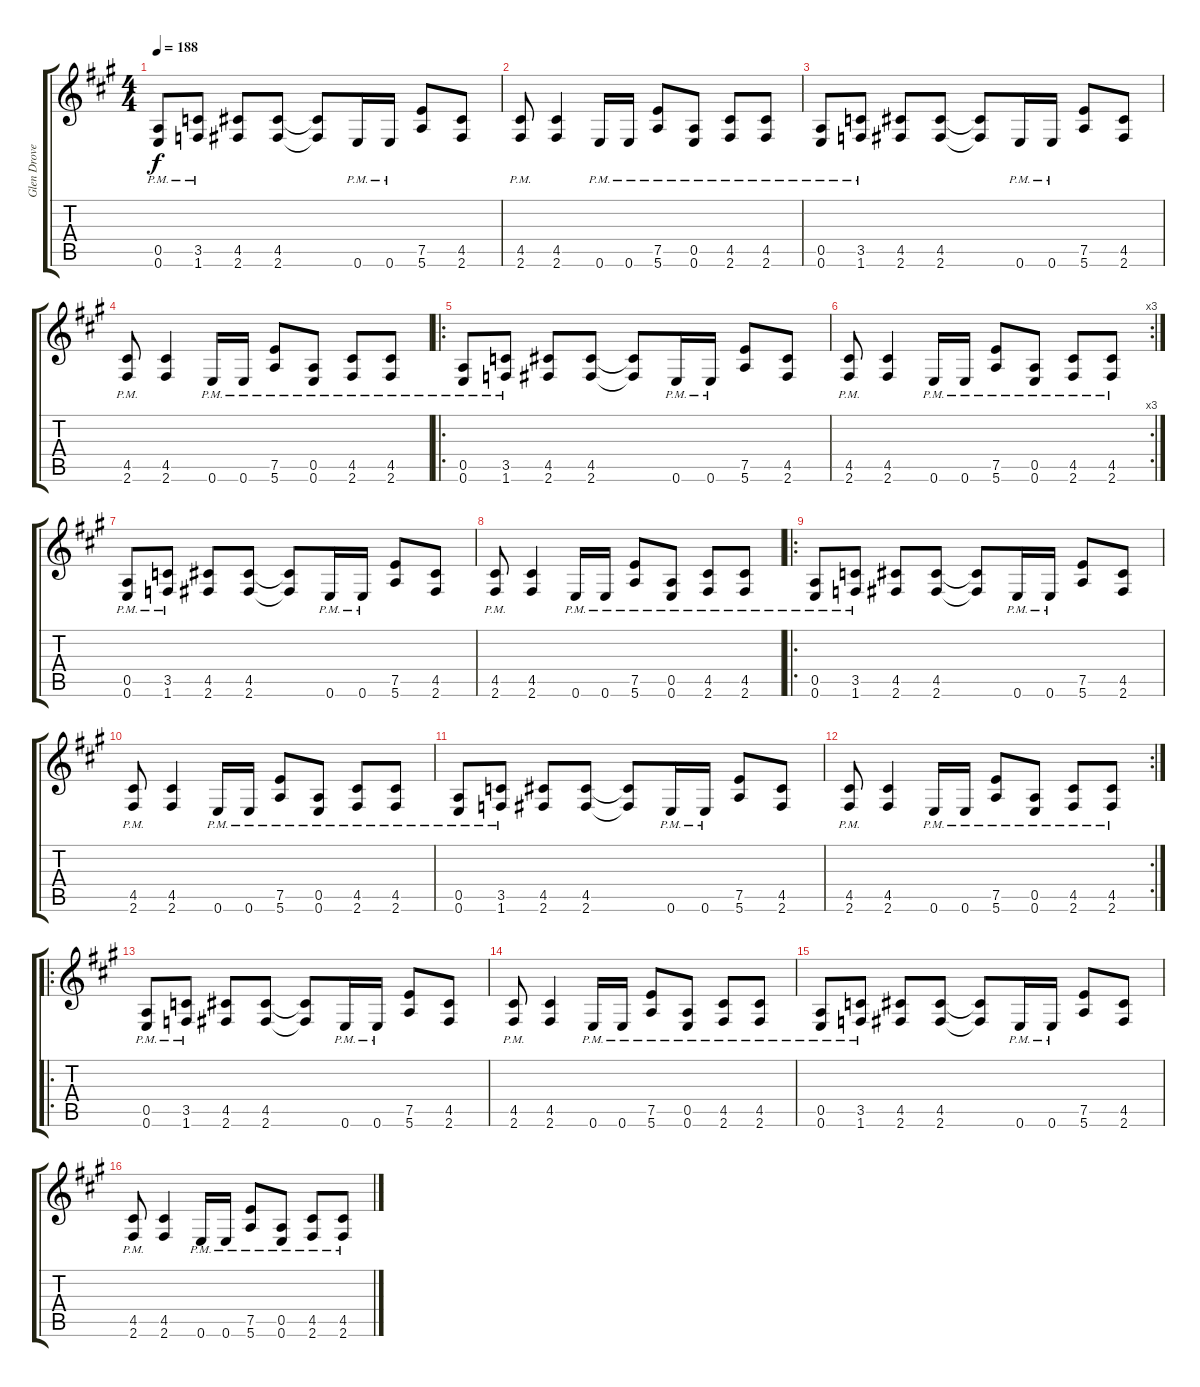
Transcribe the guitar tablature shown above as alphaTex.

\track ("Glen Drover" "Glen Drove") {instrument overdrivenguitar}
\staff {score tabs}
\tuning (E4 B3 G3 D3 A2 E2) {hide}
\ts (4 4)
\tempo 188
\clef g2
\ks a
(0.5{pm} 0.6{pm}).8{dy f} (3.5{pm} 1.6{pm}).8 (4.5 2.6).8 (4.5 2.6).8 (4.5{t} 2.6{t}).8 0.6{pm}.16 0.6{pm}.16 (7.5 5.6).8 (4.5 2.6).8 |
(4.5{pm} 2.6{pm}).8 (4.5 2.6).4 0.6{pm}.16 0.6{pm}.16 (7.5{pm} 5.6{pm}).8 (0.5{pm} 0.6{pm}).8 (4.5{pm} 2.6{pm}).8 (4.5{pm} 2.6{pm}).8 |
(0.5{pm} 0.6{pm}).8 (3.5{pm} 1.6{pm}).8 (4.5 2.6).8 (4.5 2.6).8 (4.5{t} 2.6{t}).8 0.6{pm}.16 0.6{pm}.16 (7.5 5.6).8 (4.5 2.6).8 |
(4.5{pm} 2.6{pm}).8 (4.5 2.6).4 0.6{pm}.16 0.6{pm}.16 (7.5{pm} 5.6{pm}).8 (0.5{pm} 0.6{pm}).8 (4.5{pm} 2.6{pm}).8 (4.5{pm} 2.6{pm}).8 |
\ro
(0.5{pm} 0.6{pm}).8 (3.5{pm} 1.6{pm}).8 (4.5 2.6).8 (4.5 2.6).8 (4.5{t} 2.6{t}).8 0.6{pm}.16 0.6{pm}.16 (7.5 5.6).8 (4.5 2.6).8 |
\rc 3
(4.5{pm} 2.6{pm}).8 (4.5 2.6).4 0.6{pm}.16 0.6{pm}.16 (7.5{pm} 5.6{pm}).8 (0.5{pm} 0.6{pm}).8 (4.5{pm} 2.6{pm}).8 (4.5{pm} 2.6{pm}).8 |
(0.5{pm} 0.6{pm}).8 (3.5{pm} 1.6{pm}).8 (4.5 2.6).8 (4.5 2.6).8 (4.5{t} 2.6{t}).8 0.6{pm}.16 0.6{pm}.16 (7.5 5.6).8 (4.5 2.6).8 |
(4.5{pm} 2.6{pm}).8 (4.5 2.6).4 0.6{pm}.16 0.6{pm}.16 (7.5{pm} 5.6{pm}).8 (0.5{pm} 0.6{pm}).8 (4.5{pm} 2.6{pm}).8 (4.5{pm} 2.6{pm}).8 |
\ro
(0.5{pm} 0.6{pm}).8 (3.5{pm} 1.6{pm}).8 (4.5 2.6).8 (4.5 2.6).8 (4.5{t} 2.6{t}).8 0.6{pm}.16 0.6{pm}.16 (7.5 5.6).8 (4.5 2.6).8 |
(4.5{pm} 2.6{pm}).8 (4.5 2.6).4 0.6{pm}.16 0.6{pm}.16 (7.5{pm} 5.6{pm}).8 (0.5{pm} 0.6{pm}).8 (4.5{pm} 2.6{pm}).8 (4.5{pm} 2.6{pm}).8 |
(0.5{pm} 0.6{pm}).8 (3.5{pm} 1.6{pm}).8 (4.5 2.6).8 (4.5 2.6).8 (4.5{t} 2.6{t}).8 0.6{pm}.16 0.6{pm}.16 (7.5 5.6).8 (4.5 2.6).8 |
\rc 2
(4.5{pm} 2.6{pm}).8 (4.5 2.6).4 0.6{pm}.16 0.6{pm}.16 (7.5{pm} 5.6{pm}).8 (0.5{pm} 0.6{pm}).8 (4.5{pm} 2.6{pm}).8 (4.5{pm} 2.6{pm}).8 |
\ro
(0.5{pm} 0.6{pm}).8 (3.5{pm} 1.6{pm}).8 (4.5 2.6).8 (4.5 2.6).8 (4.5{t} 2.6{t}).8 0.6{pm}.16 0.6{pm}.16 (7.5 5.6).8 (4.5 2.6).8 |
(4.5{pm} 2.6{pm}).8 (4.5 2.6).4 0.6{pm}.16 0.6{pm}.16 (7.5{pm} 5.6{pm}).8 (0.5{pm} 0.6{pm}).8 (4.5{pm} 2.6{pm}).8 (4.5{pm} 2.6{pm}).8 |
(0.5{pm} 0.6{pm}).8 (3.5{pm} 1.6{pm}).8 (4.5 2.6).8 (4.5 2.6).8 (4.5{t} 2.6{t}).8 0.6{pm}.16 0.6{pm}.16 (7.5 5.6).8 (4.5 2.6).8 |
(4.5{pm} 2.6{pm}).8 (4.5 2.6).4 0.6{pm}.16 0.6{pm}.16 (7.5{pm} 5.6{pm}).8 (0.5{pm} 0.6{pm}).8 (4.5{pm} 2.6{pm}).8 (4.5{pm} 2.6{pm}).8
